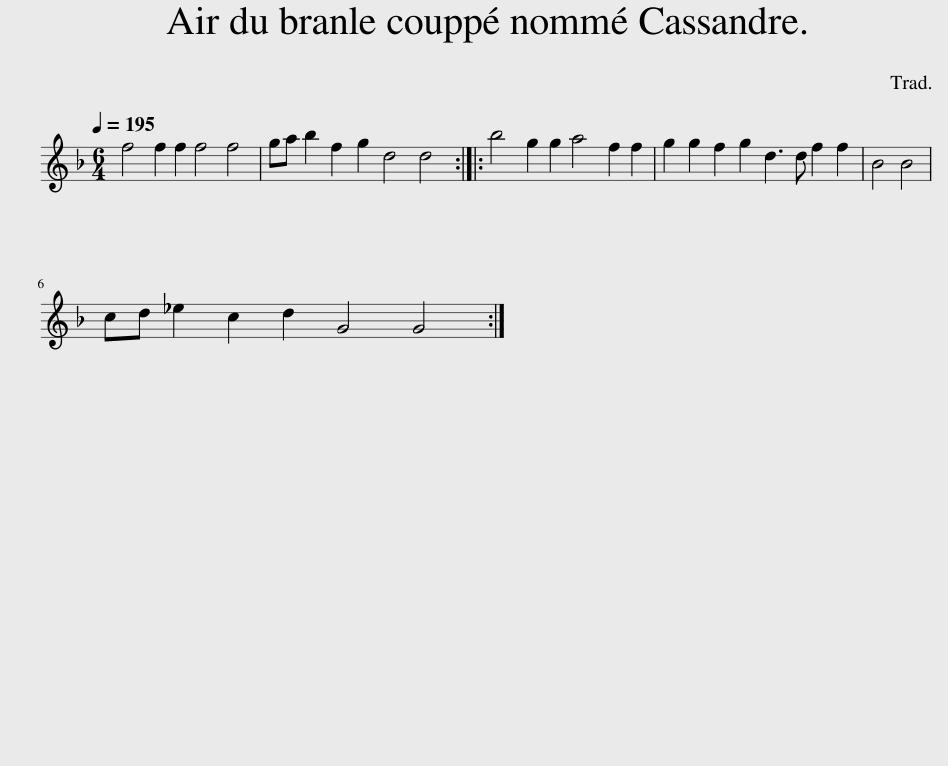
X:1
L:1/8
Q:1/4=195
M:6/4
I:linebreak $
K:F
V:1 treble
V:1
 f4 f2 f2 f4 f4 | ga b2 f2 g2 d4 d4 :: b4 g2 g2 a4 f2 f2 | g2 g2 f2 g2 d3 d f2 f2 | B4 B4 |$ %5
 cd _e2 c2 d2 G4 G4 :| %6
